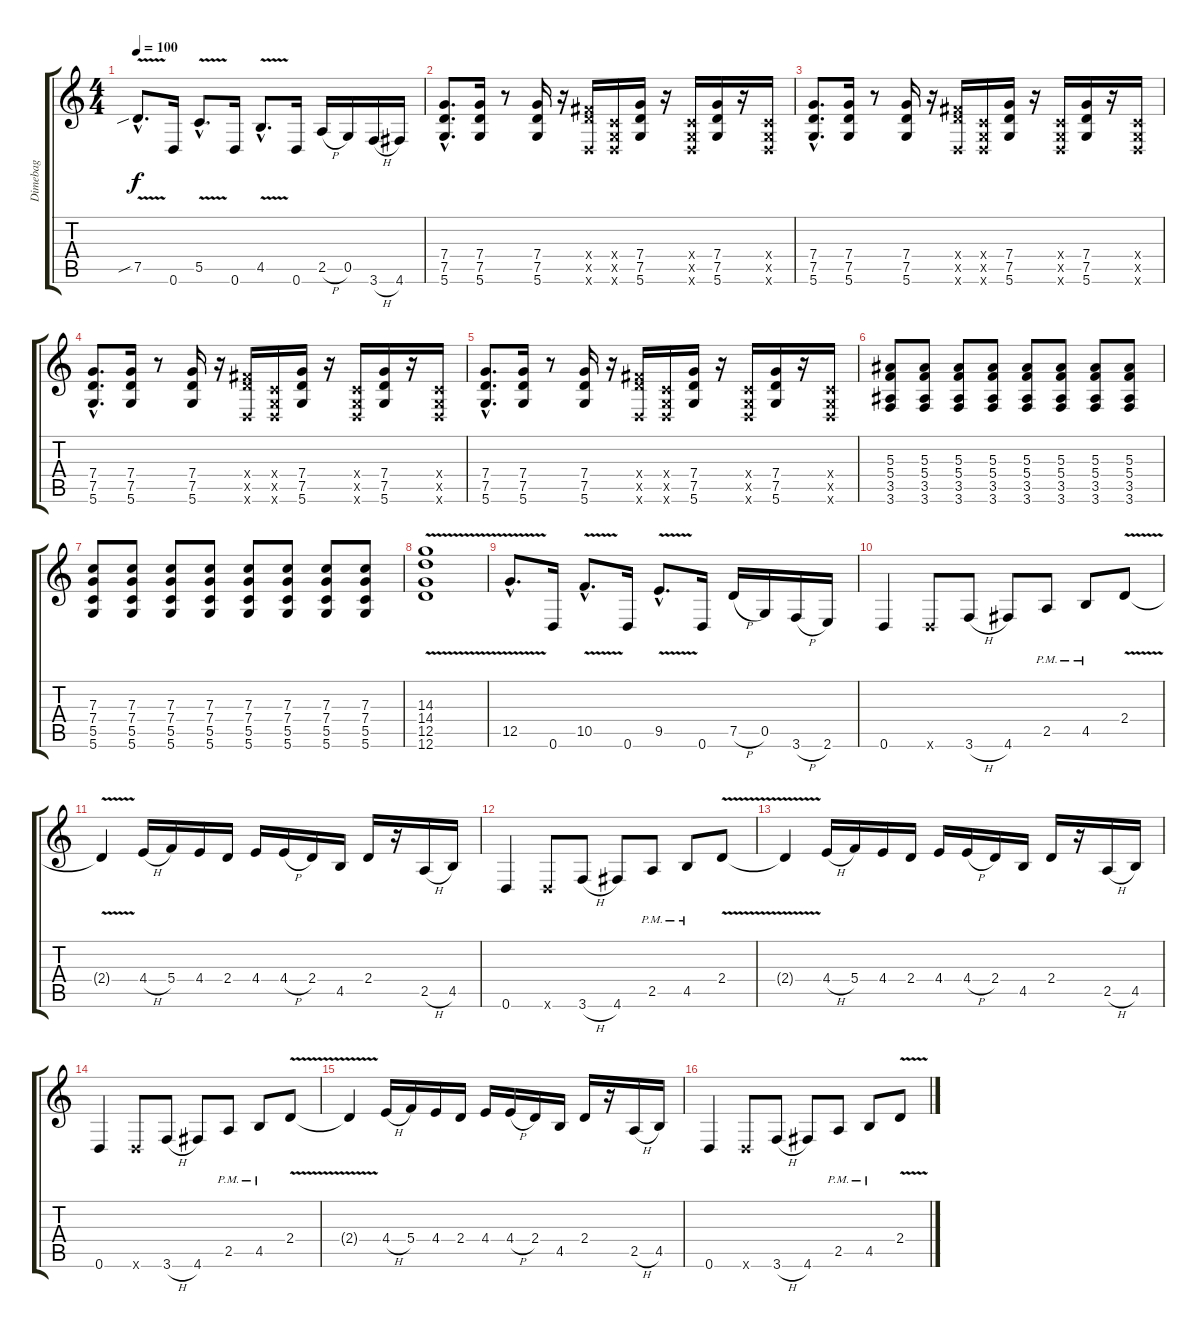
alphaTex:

\track ("Dimebag" "Dimebag") {instrument distortionguitar}
\staff {score tabs}
\tuning (D4 A3 F3 C3 G2 D2) {hide}
\ts (4 4)
\tempo 100
\clef g2
\ks c
7.5{v sib hac}.8{d dy f} 0.6.16 5.5{v hac}.8{d} 0.6.16 4.5{v hac}.8{d} 0.6.16 2.5{h}.16 0.5.16 3.6{h}.16 4.6.16 |
(7.4{hac} 7.5{hac} 5.6{hac}).8{d} (7.4 7.5 5.6).16 r.8 (7.4 7.5 5.6).16 r.16 (6.4{x} 7.5{x} 0.6{x}).16 (0.4{x} 0.5{x} 0.6{x}).16 (7.4 7.5 5.6).16 r.16 (0.4{x} 0.5{x} 0.6{x}).16 (7.4 7.5 5.6).16 r.16 (0.4{x} 0.5{x} 0.6{x}).16 |
(7.4{hac} 7.5{hac} 5.6{hac}).8{d} (7.4 7.5 5.6).16 r.8 (7.4 7.5 5.6).16 r.16 (6.4{x} 7.5{x} 0.6{x}).16 (0.4{x} 0.5{x} 0.6{x}).16 (7.4 7.5 5.6).16 r.16 (0.4{x} 0.5{x} 0.6{x}).16 (7.4 7.5 5.6).16 r.16 (0.4{x} 0.5{x} 0.6{x}).16 |
(7.4{hac} 7.5{hac} 5.6{hac}).8{d} (7.4 7.5 5.6).16 r.8 (7.4 7.5 5.6).16 r.16 (6.4{x} 7.5{x} 0.6{x}).16 (0.4{x} 0.5{x} 0.6{x}).16 (7.4 7.5 5.6).16 r.16 (0.4{x} 0.5{x} 0.6{x}).16 (7.4 7.5 5.6).16 r.16 (0.4{x} 0.5{x} 0.6{x}).16 |
(7.4{hac} 7.5{hac} 5.6{hac}).8{d} (7.4 7.5 5.6).16 r.8 (7.4 7.5 5.6).16 r.16 (6.4{x} 7.5{x} 0.6{x}).16 (0.4{x} 0.5{x} 0.6{x}).16 (7.4 7.5 5.6).16 r.16 (0.4{x} 0.5{x} 0.6{x}).16 (7.4 7.5 5.6).16 r.16 (0.4{x} 0.5{x} 0.6{x}).16 |
(5.3 5.4 3.5 3.6).8 (5.3 5.4 3.5 3.6).8 (5.3 5.4 3.5 3.6).8 (5.3 5.4 3.5 3.6).8 (5.3 5.4 3.5 3.6).8 (5.3 5.4 3.5 3.6).8 (5.3 5.4 3.5 3.6).8 (5.3 5.4 3.5 3.6).8 |
(7.3 7.4 5.5 5.6).8 (7.3 7.4 5.5 5.6).8 (7.3 7.4 5.5 5.6).8 (7.3 7.4 5.5 5.6).8 (7.3 7.4 5.5 5.6).8 (7.3 7.4 5.5 5.6).8 (7.3 7.4 5.5 5.6).8 (7.3 7.4 5.5 5.6).8 |
(14.3{v} 14.4{v} 12.5 12.6{v}).1 |
12.5{v hac}.8{d} 0.6.16 10.5{v hac}.8{d} 0.6.16 9.5{v hac}.8{d} 0.6.16 7.5{h}.16 0.5.16 3.6{h}.16 2.6.16 |
0.6.4 0.6{x}.8 3.6{h}.8 4.6.8 2.5{pm}.8 4.5{pm}.8 2.4{v}.8 |
2.4{t}.4 4.4{h}.16 5.4.16 4.4.16 2.4.16 4.4.16 4.4{h}.16 2.4.16 4.5.16 2.4.16 r.16 2.5{h}.16 4.5.16 |
0.6.4 0.6{x}.8 3.6{h}.8 4.6.8 2.5{pm}.8 4.5{pm}.8 2.4{v}.8 |
2.4{t}.4 4.4{h}.16 5.4.16 4.4.16 2.4.16 4.4.16 4.4{h}.16 2.4.16 4.5.16 2.4.16 r.16 2.5{h}.16 4.5.16 |
0.6.4 0.6{x}.8 3.6{h}.8 4.6.8 2.5{pm}.8 4.5{pm}.8 2.4{v}.8 |
2.4{t}.4 4.4{h}.16 5.4.16 4.4.16 2.4.16 4.4.16 4.4{h}.16 2.4.16 4.5.16 2.4.16 r.16 2.5{h}.16 4.5.16 |
0.6.4 0.6{x}.8 3.6{h}.8 4.6.8 2.5{pm}.8 4.5{pm}.8 2.4{v}.8
